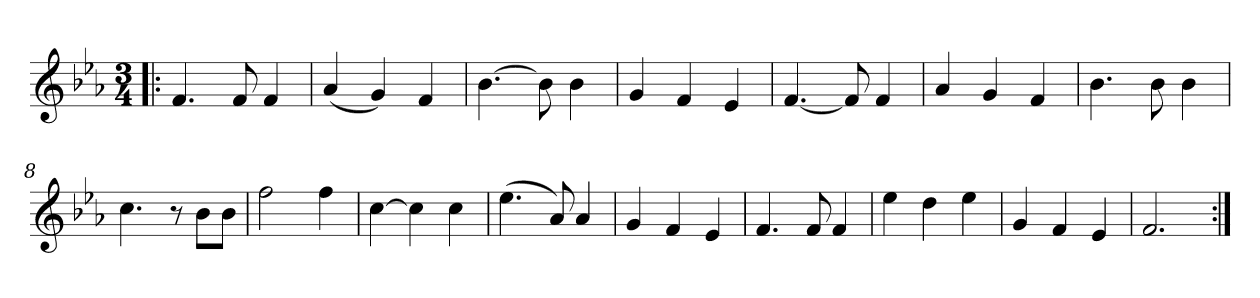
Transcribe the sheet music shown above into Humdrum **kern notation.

**kern
*part1
*staff1
*clefG2
*k[b-e-a-]
*M3/4
*MM110
=1!|:
4.f
8f
4f
=2
(4a-
4g)
4f
=3
[4.b-
8b-]
4b-
=4
4g
4f
4e-
=5
[4.f
8f]
4f
=6
4a-
4g
4f
=7
4.b-
8b-
4b-
=8
4.cc
8r
8b-\L
8b-\J
=9
2ff
4ff
=10
[4cc
4cc]
4cc
=11
(4.ee-
8a-)
4a-
=12
4g
4f
4e-
=13
4.f
8f
4f
=14
4ee-
4dd
4ee-
=15
4g
4f
4e-
=16
2.f
=:|!
*-
